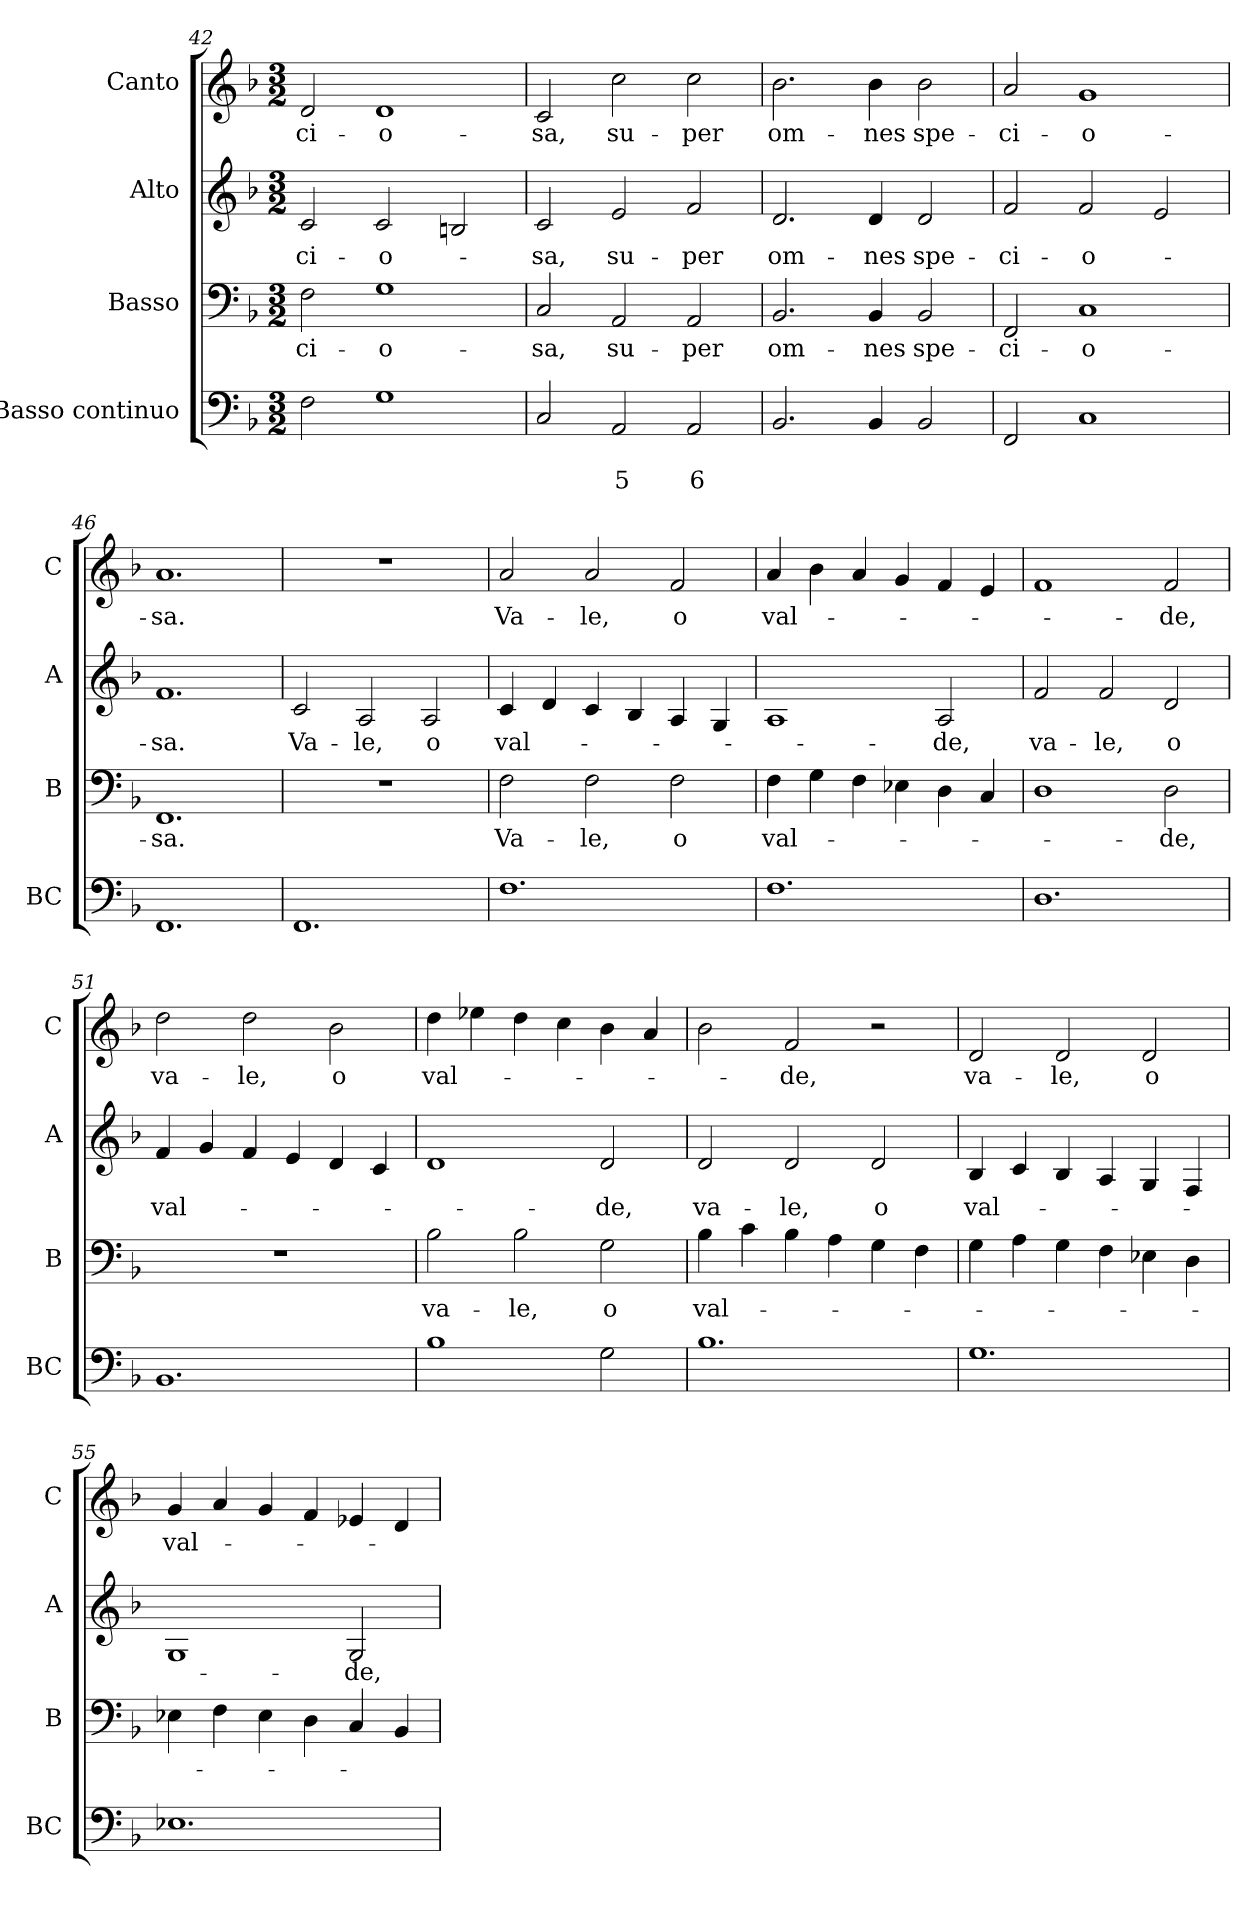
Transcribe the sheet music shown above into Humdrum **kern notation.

**kern	**text	**text	**kern	**text	**kern	**text	**kern	**text
*part4	*part4	*part4	*part3	*part3	*part2	*part2	*part1	*part1
*staff4	*staff4	*staff4	*staff3	*staff3	*staff2	*staff2	*staff1	*staff1
*I"Basso continuo	*	*	*I"Basso	*	*I"Alto	*	*I"Canto	*
*I'BC	*	*	*I'B	*	*I'A	*	*I'C	*
*clefF4	*	*	*clefF4	*	*clefG2	*	*clefG2	*
*k[b-]	*	*	*k[b-]	*	*k[b-]	*	*k[b-]	*
*F:	*	*	*F:	*	*F:	*	*F:	*
*M3/2	*	*	*M3/2	*	*M3/2	*	*M3/2	*
=42	=42	=42	=42	=42	=42	=42	=42	=42
!	!	!	!	!LO:LY:b	!	!LO:LY:b	!	!LO:LY:b
2F\	.	.	2F\	-ci-	2c/	-ci-	2d/	-ci-
!	!	!	!	!LO:LY:b	!	!LO:LY:b	!	!LO:LY:b
1G	.	.	1G	-o-	2c/	-o-	1d	-o-
.	.	.	.	.	2Bn/	.	.	.
=43	=43	=43	=43	=43	=43	=43	=43	=43
!	!	!	!	!LO:LY:b	!	!LO:LY:b	!	!LO:LY:b
2C/	.	.	2C/	-sa,	2c/	-sa,	2c/	-sa,
!	!	!LO:LY:b	!	!LO:LY:b	!	!LO:LY:b	!	!LO:LY:b
2AA/	.	5	2AA/	su-	2e/	su-	2cc\	su-
!	!	!LO:LY:b	!	!LO:LY:b	!	!LO:LY:b	!	!LO:LY:b
2AA/	.	6	2AA/	-per	2f/	-per	2cc\	-per
=44	=44	=44	=44	=44	=44	=44	=44	=44
!	!	!	!	!LO:LY:b	!	!LO:LY:b	!	!LO:LY:b
2.BB-/	.	.	2.BB-/	om-	2.d/	om-	2.b-\	om-
!	!	!	!	!LO:LY:b	!	!LO:LY:b	!	!LO:LY:b
4BB-/	.	.	4BB-/	-nes	4d/	-nes	4b-\	-nes
!	!	!	!	!LO:LY:b	!	!LO:LY:b	!	!LO:LY:b
2BB-/	.	.	2BB-/	spe-	2d/	spe-	2b-\	spe-
!!LO:PB:g=z
=45	=45	=45	=45	=45	=45	=45	=45	=45
!	!	!	!	!LO:LY:b	!	!LO:LY:b	!	!LO:LY:b
2FF/	.	.	2FF/	-ci-	2f/	-ci-	2a/	-ci-
!	!	!	!	!LO:LY:b	!	!LO:LY:b	!	!LO:LY:b
1C	.	.	1C	-o-	2f/	-o-	1g	-o-
.	.	.	.	.	2e/	.	.	.
=46	=46	=46	=46	=46	=46	=46	=46	=46
!	!	!	!	!LO:LY:b	!	!LO:LY:b	!	!LO:LY:b
1.FF	.	.	1.FF	-sa.	1.f	-sa.	1.a	-sa.
=47	=47	=47	=47	=47	=47	=47	=47	=47
!	!	!	!	!	!	!LO:LY:b	!	!
1.FF	.	.	1.r	.	2c/	Va-	1.r	.
!	!	!	!	!	!	!LO:LY:b	!	!
.	.	.	.	.	2A/	-le,	.	.
!	!	!	!	!	!	!LO:LY:b	!	!
.	.	.	.	.	2A/	o	.	.
=48	=48	=48	=48	=48	=48	=48	=48	=48
!	!	!	!	!LO:LY:b	!	!LO:LY:b	!	!LO:LY:b
1.F	.	.	2F\	Va-	4c/	val-	2a/	Va-
.	.	.	.	.	4d/	.	.	.
!	!	!	!	!LO:LY:b	!	!	!	!LO:LY:b
.	.	.	2F\	-le,	4c/	.	2a/	-le,
.	.	.	.	.	4B-/	.	.	.
!	!	!	!	!LO:LY:b	!	!	!	!LO:LY:b
.	.	.	2F\	o	4A/	.	2f/	o
.	.	.	.	.	4G/	.	.	.
=49	=49	=49	=49	=49	=49	=49	=49	=49
!	!	!	!	!LO:LY:b	!	!	!	!LO:LY:b
1.F	.	.	4F\	val-	1A	.	4a/	val-
.	.	.	4G\	.	.	.	4b-\	.
.	.	.	4F\	.	.	.	4a/	.
.	.	.	4E-X\	.	.	.	4g/	.
!	!	!	!	!	!	!LO:LY:b	!	!
.	.	.	4D\	.	2A/	-de,	4f/	.
.	.	.	4C/	.	.	.	4e/	.
=50	=50	=50	=50	=50	=50	=50	=50	=50
!	!	!	!	!	!	!LO:LY:b	!	!
1.D	.	.	1D	.	2f/	va-	1f	.
!	!	!	!	!	!	!LO:LY:b	!	!
.	.	.	.	.	2f/	-le,	.	.
!	!	!	!	!LO:LY:b	!	!LO:LY:b	!	!LO:LY:b
.	.	.	2D\	-de,	2d/	o	2f/	-de,
!!LO:LB:g=z
=51	=51	=51	=51	=51	=51	=51	=51	=51
!	!	!	!	!	!	!LO:LY:b	!	!LO:LY:b
1.BB-	.	.	1.r	.	4f/	val-	2dd\	va-
.	.	.	.	.	4g/	.	.	.
!	!	!	!	!	!	!	!	!LO:LY:b
.	.	.	.	.	4f/	.	2dd\	-le,
.	.	.	.	.	4e/	.	.	.
!	!	!	!	!	!	!	!	!LO:LY:b
.	.	.	.	.	4d/	.	2b-\	o
.	.	.	.	.	4c/	.	.	.
=52	=52	=52	=52	=52	=52	=52	=52	=52
!	!	!	!	!LO:LY:b	!	!	!	!LO:LY:b
1B-	.	.	2B-\	va-	1d	.	4dd\	val-
.	.	.	.	.	.	.	4ee-X\	.
!	!	!	!	!LO:LY:b	!	!	!	!
.	.	.	2B-\	-le,	.	.	4dd\	.
.	.	.	.	.	.	.	4cc\	.
!	!	!	!	!LO:LY:b	!	!LO:LY:b	!	!
2G\	.	.	2G\	o	2d/	-de,	4b-\	.
.	.	.	.	.	.	.	4a/	.
=53	=53	=53	=53	=53	=53	=53	=53	=53
!	!	!	!	!LO:LY:b	!	!LO:LY:b	!	!
1.B-	.	.	4B-\	val-	2d/	va-	2b-\	.
.	.	.	4c\	.	.	.	.	.
!	!	!	!	!	!	!LO:LY:b	!	!LO:LY:b
.	.	.	4B-\	.	2d/	-le,	2f/	-de,
.	.	.	4A\	.	.	.	.	.
!	!	!	!	!	!	!LO:LY:b	!	!
.	.	.	4G\	.	2d/	o	2r	.
.	.	.	4F\	.	.	.	.	.
=54	=54	=54	=54	=54	=54	=54	=54	=54
!	!	!	!	!	!	!LO:LY:b	!	!LO:LY:b
1.G	.	.	4G\	.	4B-/	val-	2d/	va-
.	.	.	4A\	.	4c/	.	.	.
!	!	!	!	!	!	!	!	!LO:LY:b
.	.	.	4G\	.	4B-/	.	2d/	-le,
.	.	.	4F\	.	4A/	.	.	.
!	!	!	!	!	!	!	!	!LO:LY:b
.	.	.	4E-X\	.	4G/	.	2d/	o
.	.	.	4D\	.	4F/	.	.	.
=55	=55	=55	=55	=55	=55	=55	=55	=55
!	!	!	!	!	!	!	!	!LO:LY:b
1.E-X	.	.	4E-X\	.	1G	.	4g/	val-
.	.	.	4F\	.	.	.	4a/	.
.	.	.	4E-\	.	.	.	4g/	.
.	.	.	4D\	.	.	.	4f/	.
!	!	!	!	!	!	!LO:LY:b	!	!
.	.	.	4C/	.	2G/	-de,	4e-X/	.
.	.	.	4BB-/	.	.	.	4d/	.
=	=	=	=	=	=	=	=	=
*-	*-	*-	*-	*-	*-	*-	*-	*-
